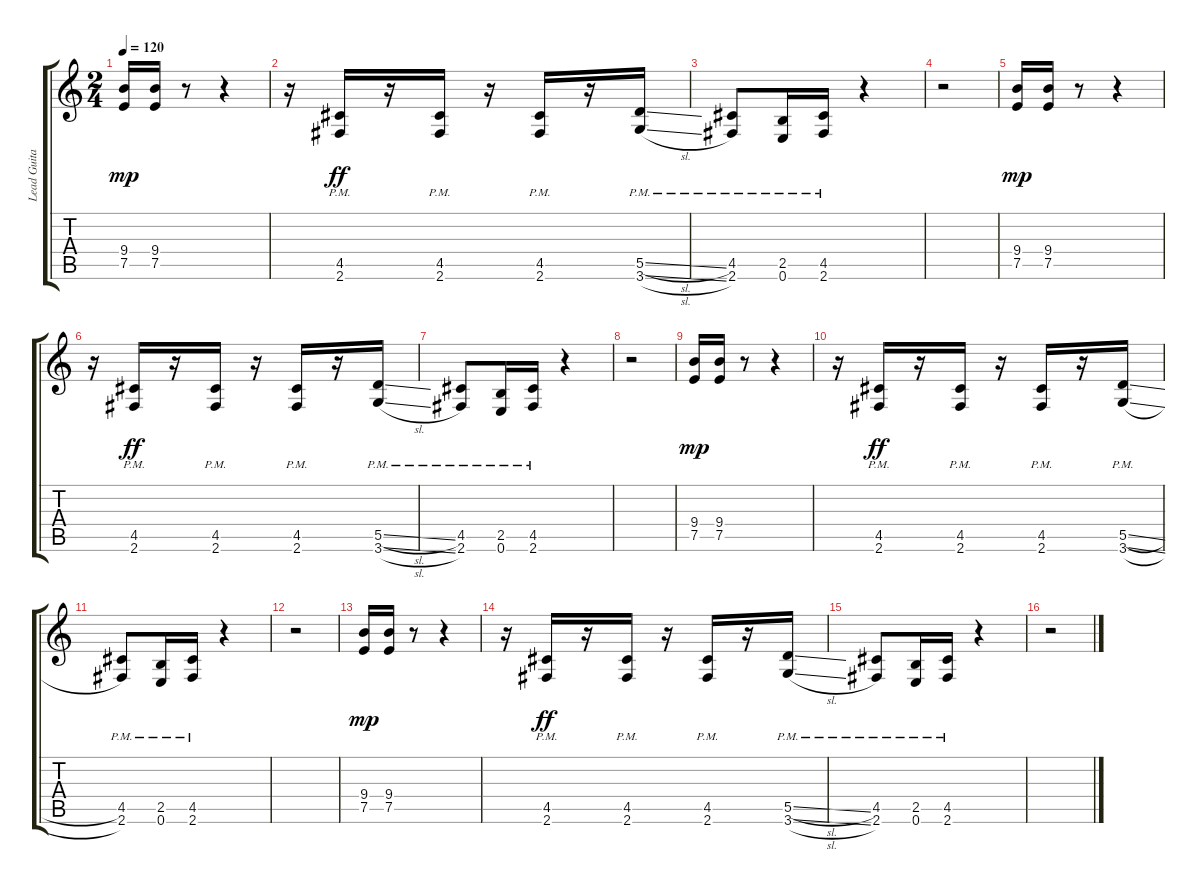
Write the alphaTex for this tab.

\track ("Lead Guitar" "Lead Guita") {instrument distortionguitar}
\staff {score tabs}
\tuning (E4 B3 G3 D3 A2 E2) {hide}
\ts (2 4)
\tempo 120
\clef g2
\ks c
(9.4 7.5).16{dy mp} (9.4 7.5).16 r.8 r.4 |
r.16 (4.5{pm} 2.6{pm}).16{dy ff} r.16 (4.5{pm} 2.6{pm}).16 r.16 (4.5{pm} 2.6{pm}).16 r.16 (5.5{sl pm} 3.6{sl pm}).16 |
(4.5{pm} 2.6{pm}).8 (2.5{pm} 0.6{pm}).16 (4.5{pm} 2.6{pm}).16 r.4 |
r.2 |
(9.4 7.5).16{dy mp} (9.4 7.5).16 r.8 r.4 |
r.16 (4.5{pm} 2.6{pm}).16{dy ff} r.16 (4.5{pm} 2.6{pm}).16 r.16 (4.5{pm} 2.6{pm}).16 r.16 (5.5{sl pm} 3.6{sl pm}).16 |
(4.5{pm} 2.6{pm}).8 (2.5{pm} 0.6{pm}).16 (4.5{pm} 2.6{pm}).16 r.4 |
r.2 |
(9.4 7.5).16{dy mp} (9.4 7.5).16 r.8 r.4 |
r.16 (4.5{pm} 2.6{pm}).16{dy ff} r.16 (4.5{pm} 2.6{pm}).16 r.16 (4.5{pm} 2.6{pm}).16 r.16 (5.5{sl pm} 3.6{sl pm}).16 |
(4.5{pm} 2.6{pm}).8 (2.5{pm} 0.6{pm}).16 (4.5{pm} 2.6{pm}).16 r.4 |
r.2 |
(9.4 7.5).16{dy mp} (9.4 7.5).16 r.8 r.4 |
r.16 (4.5{pm} 2.6{pm}).16{dy ff} r.16 (4.5{pm} 2.6{pm}).16 r.16 (4.5{pm} 2.6{pm}).16 r.16 (5.5{sl pm} 3.6{sl pm}).16 |
(4.5{pm} 2.6{pm}).8 (2.5{pm} 0.6{pm}).16 (4.5{pm} 2.6{pm}).16 r.4 |
r.2
